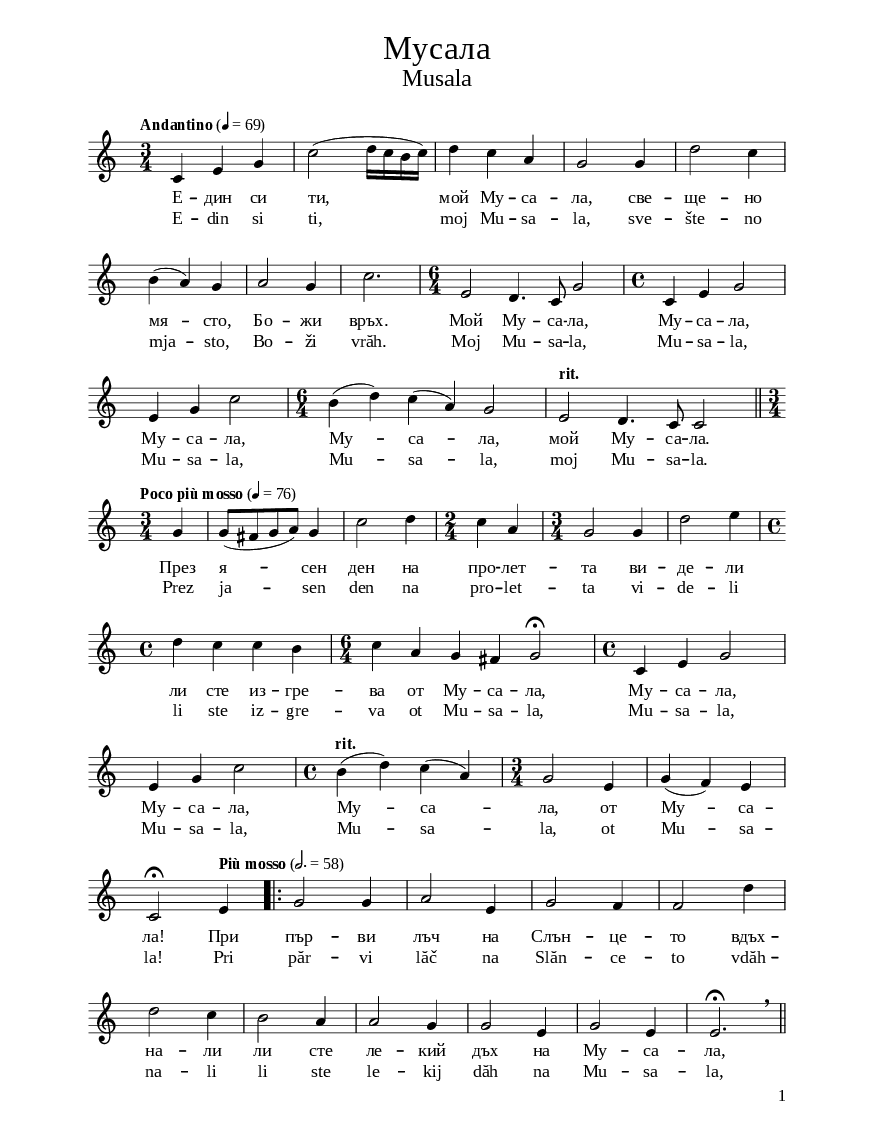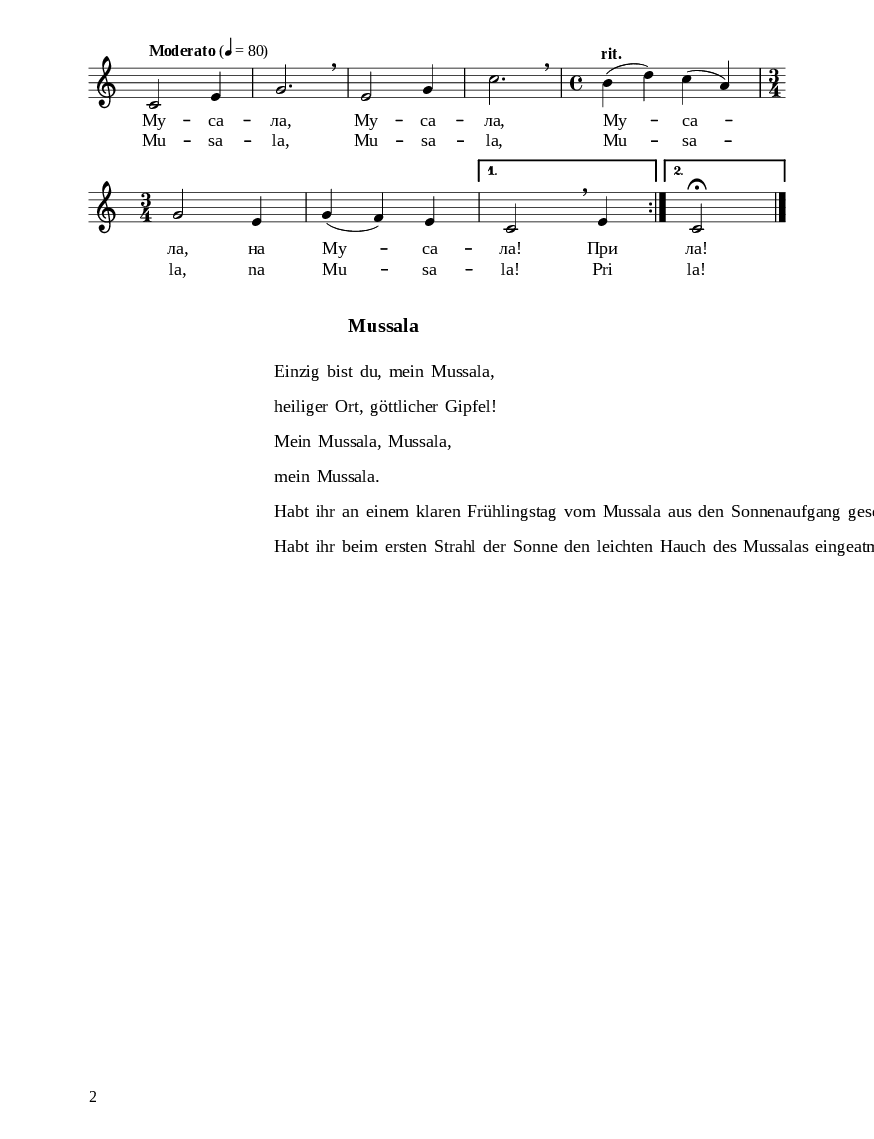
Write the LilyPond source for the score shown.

\version "2.24.1"

% include paper part and global functions
\include "include/globals.ily"

\bookpart {
  \label #'ref087
  \tocItem \markup "Мусала – Musala"

  \include "include/bookpart-paper.ily"
  \score {
    \include "include/score-layout.ily"

    \new Voice \absolute {
      \clef treble
      \key c \major
      \time 3/4
      \tempoFunc "Andantino" 4 "69"

      c'4 e'4 g'4 | c''2 ( d''16 c'' b' c'' ) |  d''4 c''4 a'4 | g'2 g'4 | d''2 c''4 \break |

      b'4 ( a'4 ) g'4 | a'2 g'4 | c''2.| \time 6/4 e'2 d'4. c'8 g'2 | \time 4/4 c'4 e'4  g'2  | \break

      e'4 g'4 c''2 |\time 6/4 b'4 ( d''4 ) c''4 ( a'4 ) g'2 \tempo "rit." | e'2 d'4. c'8 c'2 | \bar "||" \break

      \time 3/4 \partial 4

     
      \tempoFunc "Poco più mosso" 4 "76"
      g'4 | g'8 ( fis'8 g'8 a'8 ) g'4 | c''2 d''4 | \time 2/4 c''4 a'4 |\time 3/4 g'2 g'4 | d''2 e''4 |  \break

      \time 4/4 d''4 c'' c'' b' | \time 6/4 c''4 a' g' fis' g'2 \fermata | \time 4/4 c'4 e'4 g'2 | \break

      e'4 g'4 c''2  | \time 4/4 \tempo "        rit." b'4 ( d''4 ) c''4 ( a'4 ) | \time 3/4 g'2 e'4 | g'4 ( f'4 ) e'4 | \break

      c'2\fermata

      \tempoFunc "Più mosso" 2. "58"

      e'4 | \repeat volta 2 {
      g'2 g'4 | a'2 e'4 | g'2 f'4 f'2 d''4 |\break

      d''2 c''4 | b'2 a'4 | a'2 g'4 | g'2 e'4 | g'2 e'4 | e'2.\fermata \breathe \bar "||" \break

     \tempoFunc "Moderato" 4 "80"



     c'2 e'4 | g'2. \breathe | e'2 g'4 | c''2. \breathe | \time 4/4 \tempo "        rit." b'4 ( d''4 ) c''4 ( a'4 ) \break

     \time 3/4 g'2 e'4 | g'4 ( f'4 ) e'4
   } \alternative { { c'2  \breathe e'4 } {c'2 \fermata } } \bar "|."

 }



    \addlyrics {
      Е -- дин си ти, мой Му -- са -- ла, све -- ще -- но

      мя -- сто, Бо -- жи връх.  Мой Му -- са -- ла, Му -- са -- ла,

      Му -- са -- ла, Му -- са -- ла, мой Му -- са -- ла.

      През я -- сен ден на про -- лет -- та ви -- де -- ли

      ли сте из -- гре -- ва от Му -- са -- ла,    Му -- са -- ла,

      Му -- са -- ла,  Му -- са -- ла,  от Му -- са -- ла! При пър -- ви

      лъч на Слън -- це -- то вдъх -- на -- ли ли сте ле -- кий дъх на Му -- са -- ла,

      Му -- са -- ла, Му -- са -- ла, Му -- са -- ла, на Му -- са -- ла! При ла!
    }
    \addlyrics {
      E -- din si ti, moj Mu -- sa -- la, sve -- šte -- no

      mja -- sto, Bo -- ži vrăh.  Moj Mu -- sa -- la, Mu -- sa -- la,

      Mu -- sa -- la, Mu -- sa -- la, moj Mu -- sa -- la.

      Prez ja -- sen den na pro -- let -- ta vi -- de -- li

      li ste iz -- gre -- va ot Mu -- sa -- la,    Mu -- sa -- la,

      Mu -- sa -- la,  Mu -- sa -- la,  ot Mu -- sa -- la! Pri păr -- vi

      lăč na Slăn -- ce -- to vdăh -- na -- li li ste le -- kij dăh na Mu -- sa -- la,

      Mu -- sa -- la, Mu -- sa -- la, Mu -- sa -- la, na Mu -- sa -- la! Pri la!
    }

    \header {
      title = \titleFunc "Мусала" "Musala"
    }

    \midi{}

  } % score

  
  


  % include foreign translation(s) of the song
  \version "2.18.2"

%\markup {  \vspace #1.9 }

\markup {  \hspace #25   \huge\bold "Mussala"  }

\markup {
    \hspace #1
    \fontsize #+1 {
      
      \halign #-1.5 {
  
  
  \column {
     \line { " " } 
     


\line { " "Einzig bist du, mein Mussala,}

\line { " "heiliger Ort, göttlicher Gipfel!}

\line { " "Mein Mussala, Mussala,}

\line { " "mein Mussala.}

\line { " "Habt ihr an einem klaren Frühlingstag vom Mussala aus den Sonnenaufgang gesehen?!}

\line { " "Habt ihr beim ersten Strahl der Sonne den leichten Hauch des Mussalas eingeatmet?!}


     
     
     
      }
       
    }    
    }
}
%}
   
 
 


 
    
   
    
 
%--------------------------------------------------------------------- 


} % bookpart
